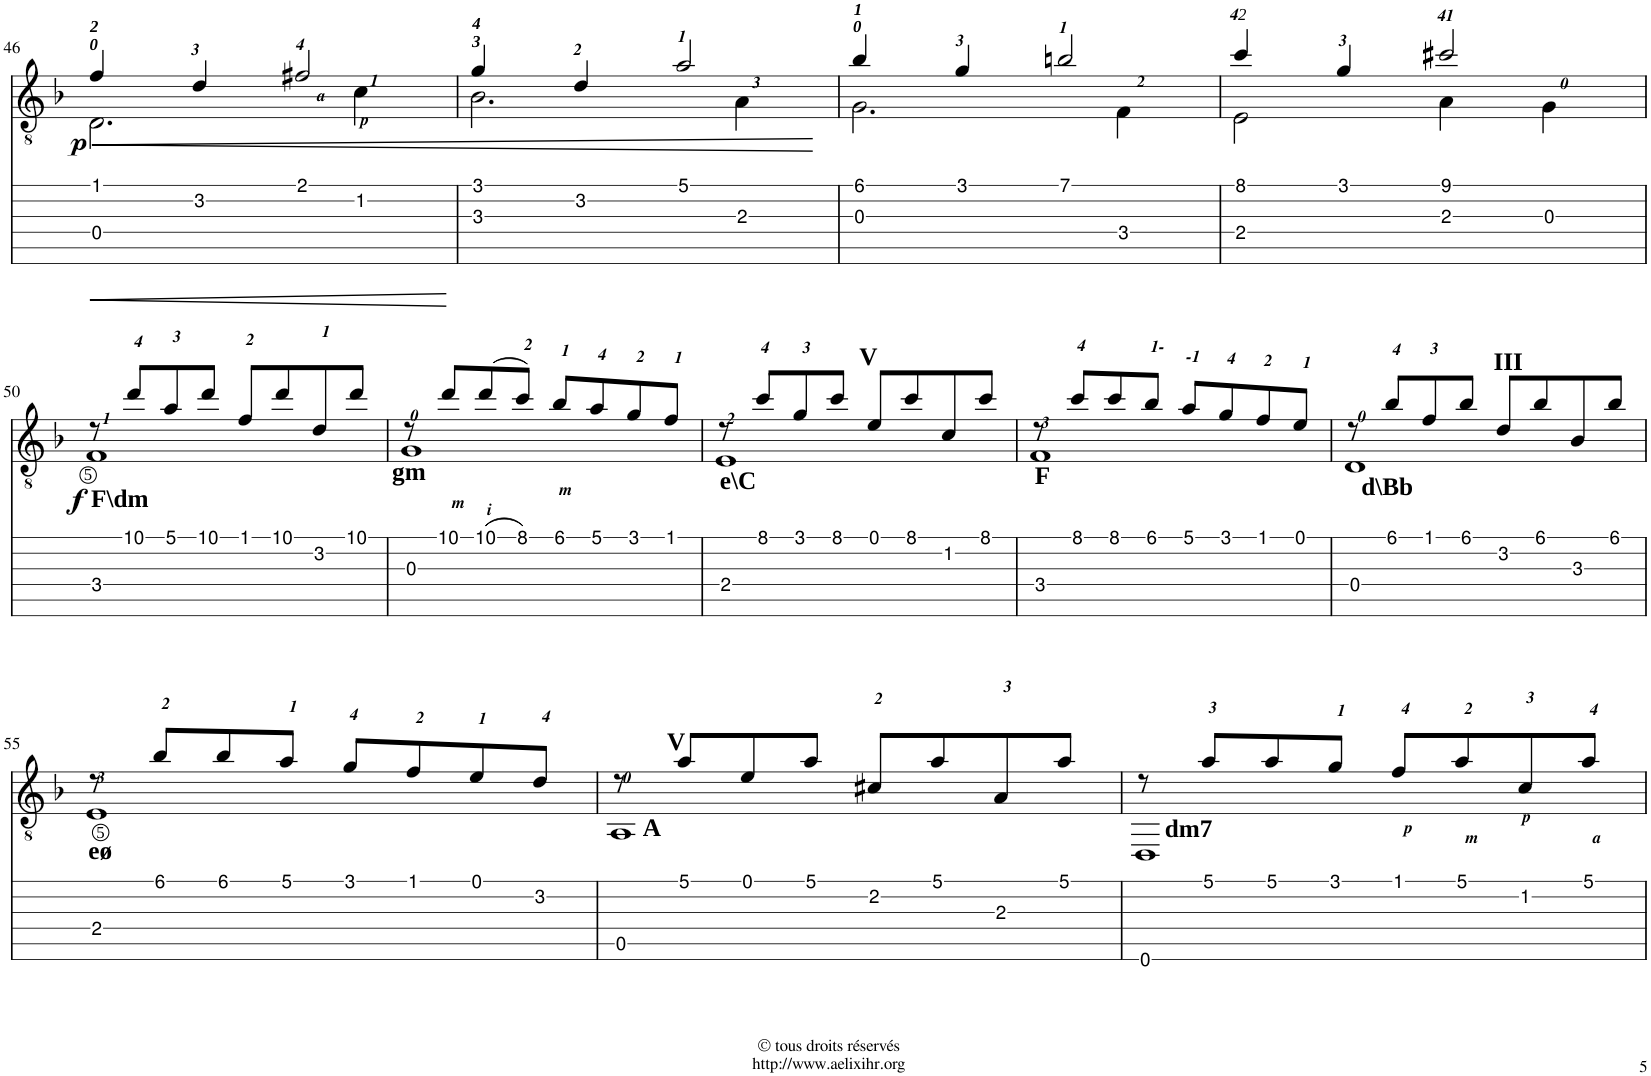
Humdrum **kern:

**kern	**kern	**dynam
*part1	*part1	*part1
*staff2	*staff1	*staff1/2
*I"gt	*	*
!!LO:PB:g=z
*	*clefGv2	*
*k[b-]	*k[b-]	*
*M2/2	*M2/2	*
=46	=46	=46
*^	*	*
!	!	!	!LO:HP:b
*	*	*^	*
!	!	!	!	!LO:DY:n=1:b
4f	2.D	4f/	2.D\	< p
4d	.	4d/	.	.
2f#X	.	2f#X</	.	.
.	4c	.	4c\	.
*v	*v	*	*	*
*	*v	*v	*
.	.	[
=47	=47	=47
*^	*^	*
4g	2.B-	4g/	2.B-\	.
4d	.	4d/	.	.
2a	.	2a/	.	.
.	4A	.	4A\	.
=48	=48	=48	=48	=48
4b-	2.G	4b-/	2.G\	.
4g	.	4g/	.	.
2bn	.	2bn/	.	.
.	4F	.	4F\	.
=49	=49	=49	=49	=49
4cc	2E	4cc/	2E\	.
4g	.	4g/	.	.
2cc#X	4A	2cc#X/	4A\	.
.	4G	.	4G\	.
!!LO:LB:g=z	!!
=50	=50	=50	=50	=50
!	!	!LO:TX:b:B:t=F\dm	!	!
!	!	!	!	!LO:DY:b
8r	1F	8r	1F	f
8ddL	.	8dd/L	.	.
8a	.	8a/	.	.
8ddJ	.	8dd/J	.	.
8fL	.	8f/L	.	.
8dd	.	8dd/	.	.
8d	.	8d/	.	.
8ddJ	.	8dd/J	.	.
=51	=51	=51	=51	=51
!	!	!LO:TX:b:B:t=gm	!	!
8r	1G	8r	1G	.
8ddL	.	8dd</L	.	.
8dd	.	(8dd</	.	.
8ccJ	.	8cc/J)	.	.
8b-L	.	8b-</L	.	.
8a	.	8a/	.	.
8g	.	8g/	.	.
8fJ	.	8f/J	.	.
=52	=52	=52	=52	=52
!	!	!LO:TX:b:B:t=e\C	!	!
8r	1E	8r	1E	.
8ccL	.	8cc/L	.	.
8g	.	8g/	.	.
8ccJ	.	8cc/J	.	.
!	!	!LO:TX:a:B:t=V	!	!
8eL	.	8e/L	.	.
8cc	.	8cc/	.	.
8c	.	8c/	.	.
8ccJ	.	8cc/J	.	.
=53	=53	=53	=53	=53
!	!	!LO:TX:b:B:t=F	!	!
8r	1F	8r	1F	.
8ccL	.	8cc/L	.	.
8cc	.	8cc/	.	.
8b-J	.	8b-/J	.	.
8aL	.	8a/L	.	.
8g	.	8g/	.	.
8f	.	8f/	.	.
8eJ	.	8e/J	.	.
=54	=54	=54	=54	=54
!	!	!LO:TX:b:B:t=d\Bb	!	!
8r	1D	8r	1D	.
8b-L	.	8b-/L	.	.
8f	.	8f/	.	.
8b-J	.	8b-/J	.	.
!	!	!LO:TX:a:B:t=III	!	!
8dL	.	8d/L	.	.
8b-	.	8b-/	.	.
8B-	.	8B-/	.	.
8b-J	.	8b-/J	.	.
!!LO:LB:g=z	!!
=55	=55	=55	=55	=55
!	!	!LO:TX:b:B:t=eø	!	!
8r	1E	8r	1E	.
8b-L	.	8b-/L	.	.
8b-	.	8b-/	.	.
8aJ	.	8a/J	.	.
8gL	.	8g/L	.	.
8f	.	8f/	.	.
8e	.	8e/	.	.
8dJ	.	8d/J	.	.
=56	=56	=56	=56	=56
!	!	!LO:TX:b:B:t=A	!	!
8r	1AA	8r	1AA	.
!	!	!LO:TX:a:B:t=V	!	!
8aL	.	8a/L	.	.
8e	.	8e/	.	.
8aJ	.	8a/J	.	.
8c#XL	.	8c#X/L	.	.
8a	.	8a/	.	.
8A	.	8A/	.	.
8aJ	.	8a/J	.	.
=57	=57	=57	=57	=57
!	!	!LO:TX:b:B:t=dm7	!	!
8r	1DD	8r	1DD	.
8aL	.	8a/L	.	.
8a	.	8a/	.	.
8gJ	.	8g/J	.	.
8fL	.	8f</L	.	.
8a	.	8a</	.	.
8c	.	8c/	.	.
8aJ	.	8a</J	.	.
*v	*v	*	*	*
*	*v	*v	*
=	=	=
*-	*-	*-
